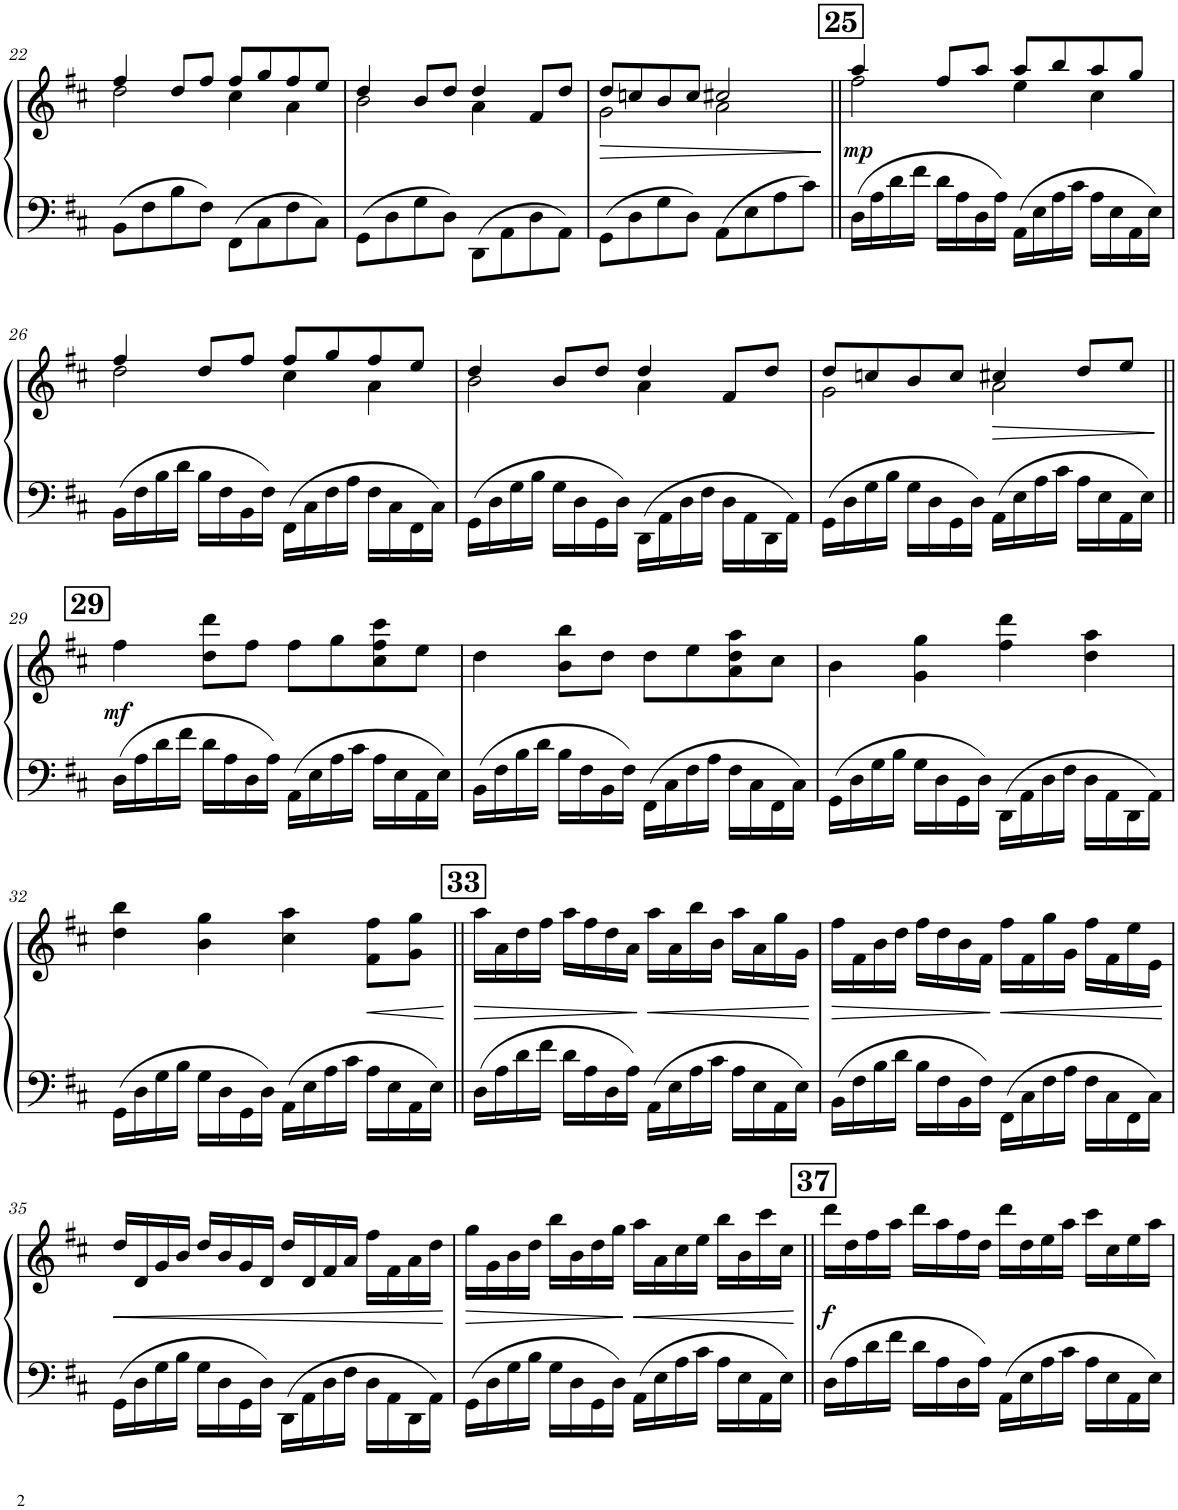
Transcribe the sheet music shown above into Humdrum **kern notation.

**kern	**kern	**dynam
*part1	*part1	*part1
*staff2	*staff1	*staff1/2
*I"Piano	*	*
*I'Pno.	*	*
!!LO:PB:g=z
*clefF4	*clefG2	*
*k[f#c#]	*k[f#c#]	*
*M4/4	*M4/4	*
=22	=22	=22
*	*^	*
8BB\L	2dd\	4ff#/	.
8F#\	.	.	.
8B\	.	8dd/L	.
8F#\J	.	8ff#/J	.
8FF#\L	4cc#\	8ff#/L	.
8C#\	.	8gg/	.
8F#\	4a\	8ff#/	.
8C#\J	.	8ee/J	.
=23	=23	=23	=23
8GG\L	2b\	4dd/	.
8D\	.	.	.
8G\	.	8b/L	.
8D\J	.	8dd/J	.
8DD\L	4a\	4dd/	.
8AA\	.	.	.
8D\	4ryy	8f#/L	.
8AA\J	.	8dd/J	.
=24	=24	=24	=24
!	!	!	!LO:HP:b
8GG\L	2g\	8dd/L	>
8D\	.	8ccn/	.
8G\	.	8b/	.
8D\J	.	8cc/J	.
8AA\L	2cc#X/	2a\	.
8E\	.	.	.
8A\	.	.	.
8c#\J	.	.	.
*	*v	*v	*
.	.	]
!!LO:REH:place=s1:a:B:cj:fs=14:t=25
=25||	=25||	=25||
*	*^	*
!	!	!	!LO:DY:b
16D\LL	2ff#\	4aa/	mp
16A\	.	.	.
16d\	.	.	.
16f#\JJ	.	.	.
16d\LL	.	8ff#/L	.
16A\	.	.	.
16D\	.	8aa/J	.
16A\JJ	.	.	.
16AA\LL	4ee\	8aa/L	.
16E\	.	.	.
16A\	.	8bb/	.
16c#\JJ	.	.	.
16A\LL	4cc#\	8aa/	.
16E\	.	.	.
16AA\	.	8gg/J	.
16E\JJ	.	.	.
!!LO:LB:g=z	!!
=26	=26	=26	=26
16BB\LL	2dd\	4ff#/	.
16F#\	.	.	.
16B\	.	.	.
16d\JJ	.	.	.
16B\LL	.	8dd/L	.
16F#\	.	.	.
16BB\	.	8ff#/J	.
16F#\JJ	.	.	.
16FF#\LL	4cc#\	8ff#/L	.
16C#\	.	.	.
16F#\	.	8gg/	.
16A\JJ	.	.	.
16F#\LL	4a\	8ff#/	.
16C#\	.	.	.
16FF#\	.	8ee/J	.
16C#\JJ	.	.	.
=27	=27	=27	=27
16GG\LL	2b\	4dd/	.
16D\	.	.	.
16G\	.	.	.
16B\JJ	.	.	.
16G\LL	.	8b/L	.
16D\	.	.	.
16GG\	.	8dd/J	.
16D\JJ	.	.	.
16DD\LL	4a\	4dd/	.
16AA\	.	.	.
16D\	.	.	.
16F#\JJ	.	.	.
16D\LL	4ryy	8f#/L	.
16AA\	.	.	.
16DD\	.	8dd/J	.
16AA\JJ	.	.	.
=28	=28	=28	=28
16GG\LL	2g\	8dd/L	.
16D\	.	.	.
16G\	.	8ccn/	.
16B\JJ	.	.	.
16G\LL	.	8b/	.
16D\	.	.	.
16GG\	.	8cc/J	.
16D\JJ	.	.	.
!	!	!	!LO:HP:b
16AA\LL	2a\	4cc#X/	>
16E\	.	.	.
16A\	.	.	.
16c#\JJ	.	.	.
16A\LL	.	8dd/L	.
16E\	.	.	.
16AA\	.	8ee/J	.
16E\JJ	.	.	.
*	*v	*v	*
.	.	]
!!LO:LB:g=z
!!LO:REH:place=s1:a:B:cj:fs=14:t=29
=29||	=29||	=29||
!	!	!LO:DY:b
16D\LL	4ff#\	mf
16A\	.	.
16d\	.	.
16f#\JJ	.	.
16d\LL	8dd\ 8ddd\L	.
16A\	.	.
16D\	8ff#\J	.
16A\JJ	.	.
16AA\LL	8ff#\L	.
16E\	.	.
16A\	8gg\	.
16c#\JJ	.	.
16A\LL	8cc#\ 8ff#\ 8ccc#\	.
16E\	.	.
16AA\	8ee\J	.
16E\JJ	.	.
=30	=30	=30
16BB\LL	4dd\	.
16F#\	.	.
16B\	.	.
16d\JJ	.	.
16B\LL	8b\ 8bb\L	.
16F#\	.	.
16BB\	8dd\J	.
16F#\JJ	.	.
16FF#\LL	8dd\L	.
16C#\	.	.
16F#\	8ee\	.
16A\JJ	.	.
16F#\LL	8a\ 8dd\ 8aa\	.
16C#\	.	.
16FF#\	8cc#\J	.
16C#\JJ	.	.
=31	=31	=31
16GG\LL	4b\	.
16D\	.	.
16G\	.	.
16B\JJ	.	.
16G\LL	4g\ 4gg\	.
16D\	.	.
16GG\	.	.
16D\JJ	.	.
16DD\LL	4ff#\ 4ddd\	.
16AA\	.	.
16D\	.	.
16F#\JJ	.	.
16D\LL	4dd\ 4aa\	.
16AA\	.	.
16DD\	.	.
16AA\JJ	.	.
!!LO:LB:g=z
=32	=32	=32
16GG\LL	4dd\ 4bb\	.
16D\	.	.
16G\	.	.
16B\JJ	.	.
16G\LL	4b\ 4gg\	.
16D\	.	.
16GG\	.	.
16D\JJ	.	.
16AA\LL	4cc#\ 4aa\	.
16E\	.	.
16A\	.	.
16c#\JJ	.	.
!	!	!LO:HP:b
16A\LL	8f#\ 8ff#\L	<
16E\	.	.
16AA\	8g\ 8gg\J	.
16E\JJ	.	.
.	.	[
!!LO:REH:place=s1:a:B:cj:fs=14:t=33
=33||	=33||	=33||
!	!	!LO:HP:b
16D\LL	16aa\LL	>
16A\	16a\	.
16d\	16dd\	.
16f#\JJ	16ff#\JJ	.
16d\LL	16aa\LL	.
16A\	16ff#\	.
16D\	16dd\	.
16A\JJ	16a\JJ	.
!	!	!LO:HP:n=1:b
16AA\LL	16aa\LL	] <
16E\	16a\	.
16A\	16bb\	.
16c#\JJ	16b\JJ	.
16A\LL	16aa\LL	.
16E\	16a\	.
16AA\	16gg\	.
16E\JJ	16g\JJ	.
.	.	[
=34	=34	=34
!	!	!LO:HP:b
16BB\LL	16ff#\LL	>
16F#\	16f#\	.
16B\	16b\	.
16d\JJ	16dd\JJ	.
16B\LL	16ff#\LL	.
16F#\	16dd\	.
16BB\	16b\	.
16F#\JJ	16f#\JJ	.
!	!	!LO:HP:n=1:b
16FF#\LL	16ff#\LL	] <
16C#\	16f#\	.
16F#\	16gg\	.
16A\JJ	16g\JJ	.
16F#\LL	16ff#\LL	.
16C#\	16f#\	.
16FF#\	16ee\	.
16C#\JJ	16e\JJ	.
.	.	[
!!LO:LB:g=z
=35	=35	=35
!	!	!LO:HP:b
16GG\LL	16dd/LL	<
16D\	16d/	.
16G\	16g/	.
16B\JJ	16b/JJ	.
16G\LL	16dd/LL	.
16D\	16b/	.
16GG\	16g/	.
16D\JJ	16d/JJ	.
16DD\LL	16dd/LL	.
16AA\	16d/	.
16D\	16f#/	.
16F#\JJ	16a/JJ	.
16D\LL	16ff#\LL	.
16AA\	16f#\	.
16DD\	16a\	.
16AA\JJ	16dd\JJ	.
.	.	[
=36	=36	=36
!	!	!LO:HP:b
16GG\LL	16gg\LL	>
16D\	16g\	.
16G\	16b\	.
16B\JJ	16dd\JJ	.
16G\LL	16bb\LL	.
16D\	16b\	.
16GG\	16dd\	.
16D\JJ	16gg\JJ	.
!	!	!LO:HP:n=1:b
16AA\LL	16aa\LL	] <
16E\	16a\	.
16A\	16cc#\	.
16c#\JJ	16ee\JJ	.
16A\LL	16bb\LL	.
16E\	16b\	.
16AA\	16ccc#\	.
16E\JJ	16cc#\JJ	.
.	.	[
!!LO:REH:place=s1:a:B:cj:fs=14:t=37
=37||	=37||	=37||
!	!	!LO:DY:b
16D\LL	16ddd\LL	f
16A\	16dd\	.
16d\	16ff#\	.
16f#\JJ	16aa\JJ	.
16d\LL	16ddd\LL	.
16A\	16aa\	.
16D\	16ff#\	.
16A\JJ	16dd\JJ	.
16AA\LL	16ddd\LL	.
16E\	16dd\	.
16A\	16ee\	.
16c#\JJ	16aa\JJ	.
16A\LL	16ccc#\LL	.
16E\	16cc#\	.
16AA\	16ee\	.
16E\JJ	16aa\JJ	.
=	=	=
*-	*-	*-
